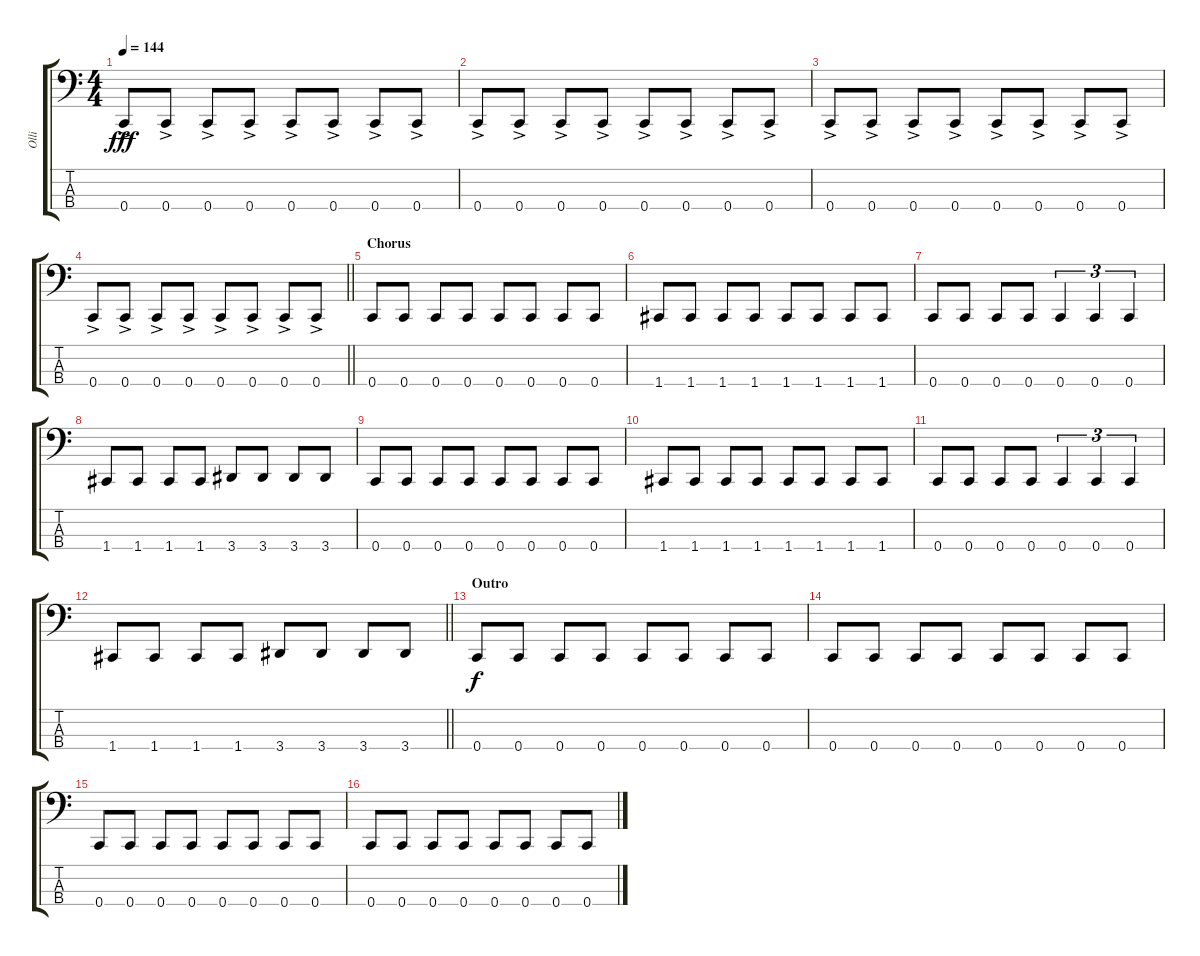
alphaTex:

\track ("Olli" "Olli") {instrument electricbassfinger}
\staff {score tabs}
\tuning (F2 C2 G1 C1) {hide}
\ts (4 4)
\tempo 144
\clef f4
\ks c
0.4{ac}.8{dy fff} 0.4{ac}.8 0.4{ac}.8 0.4{ac}.8 0.4{ac}.8 0.4{ac}.8 0.4{ac}.8 0.4{ac}.8 |
0.4{ac}.8 0.4{ac}.8 0.4{ac}.8 0.4{ac}.8 0.4{ac}.8 0.4{ac}.8 0.4{ac}.8 0.4{ac}.8 |
0.4{ac}.8 0.4{ac}.8 0.4{ac}.8 0.4{ac}.8 0.4{ac}.8 0.4{ac}.8 0.4{ac}.8 0.4{ac}.8 |
\barLineRight lightlight
0.4{ac}.8 0.4{ac}.8 0.4{ac}.8 0.4{ac}.8 0.4{ac}.8 0.4{ac}.8 0.4{ac}.8 0.4{ac}.8 |
\section ("" "Chorus")
0.4.8 0.4.8 0.4.8 0.4.8 0.4.8 0.4.8 0.4.8 0.4.8 |
1.4.8 1.4.8 1.4.8 1.4.8 1.4.8 1.4.8 1.4.8 1.4.8 |
0.4.8 0.4.8 0.4.8 0.4.8 0.4.4{tu (3 2)} 0.4.4{tu (3 2)} 0.4.4{tu (3 2)} |
1.4.8 1.4.8 1.4.8 1.4.8 3.4.8 3.4.8 3.4.8 3.4.8 |
0.4.8 0.4.8 0.4.8 0.4.8 0.4.8 0.4.8 0.4.8 0.4.8 |
1.4.8 1.4.8 1.4.8 1.4.8 1.4.8 1.4.8 1.4.8 1.4.8 |
0.4.8 0.4.8 0.4.8 0.4.8 0.4.4{tu (3 2)} 0.4.4{tu (3 2)} 0.4.4{tu (3 2)} |
\barLineRight lightlight
1.4.8 1.4.8 1.4.8 1.4.8 3.4.8 3.4.8 3.4.8 3.4.8 |
\section ("" "Outro")
0.4.8{dy f} 0.4.8 0.4.8 0.4.8 0.4.8 0.4.8 0.4.8 0.4.8 |
0.4.8 0.4.8 0.4.8 0.4.8 0.4.8 0.4.8 0.4.8 0.4.8 |
0.4.8 0.4.8 0.4.8 0.4.8 0.4.8 0.4.8 0.4.8 0.4.8 |
0.4.8 0.4.8 0.4.8 0.4.8 0.4.8 0.4.8 0.4.8 0.4.8
